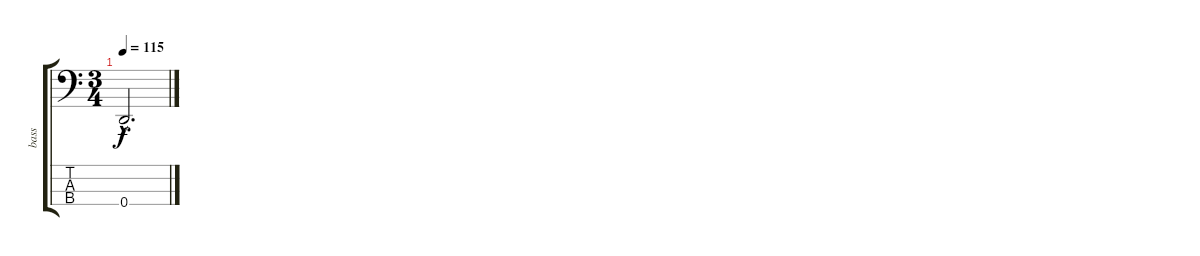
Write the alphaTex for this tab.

\track ("bass" "bass") {instrument electricbassfinger}
\staff {score tabs}
\tuning (G2 D2 A1 D1) {hide}
\ts (3 4)
\tempo 115
\clef f4
\ks c
0.4{hac t}.2{d dy f}
